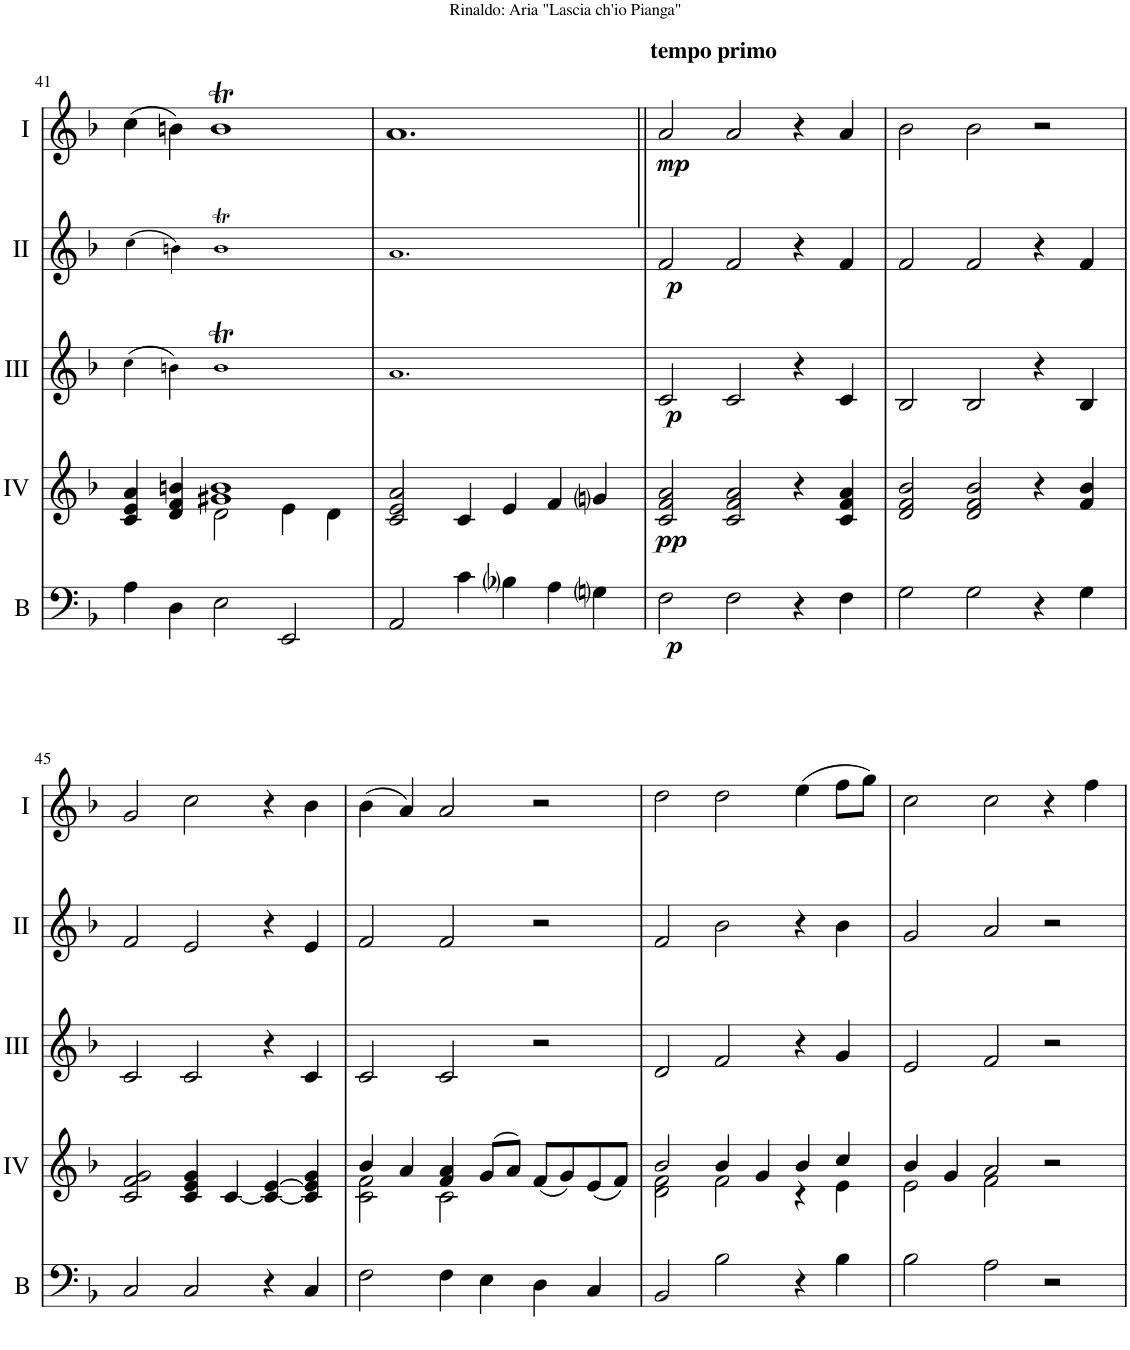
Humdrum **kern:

**kern	**dynam	**kern	**dynam	**kern	**dynam	**kern	**dynam	**kern	**dynam
*part5	*part5	*part4	*part4	*part3	*part3	*part2	*part2	*part1	*part1
*staff5	*staff5	*staff4	*staff4	*staff3	*staff3	*staff2	*staff2	*staff1	*staff1
*I"Bass	*	*I"Acc. 4	*	*I"Acc. 3	*	*I"Acc. 2	*	*I"Acc. 1	*
*I'B	*	*	*	*	*	*	*	*	*
!!LO:PB:g=z
*clefF4	*	*clefG2	*	*clefG2	*	*clefG2	*	*clefG2	*
*Trd7c12	*	*	*	*	*	*	*	*	*
*k[b-]	*	*k[b-]	*	*k[b-]	*	*k[b-]	*	*k[b-]	*
*M3/2	*	*M3/2	*	*M3/2	*	*M3/2	*	*M3/2	*
=41	=41	=41	=41	=41	=41	=41	=41	=41	=41
*	*	*^	*	*	*	*	*	*	*
4A\	.	4c/ 4e/ 4a/	2ryy	.	(4cc\	.	(4cc\	.	(4cc\	.
4D\	.	4d/ 4f/ 4bn/	.	.	4bn\)	.	4bn\)	.	4bn\)	.
2E\	.	1g#X 1b	2d\	.	1bt	.	1bt	.	1bt	.
2EE/	.	.	4e\	.	.	.	.	.	.	.
.	.	.	4d\	.	.	.	.	.	.	.
*	*	*v	*v	*	*	*	*	*	*	*
=42	=42	=42	=42	=42	=42	=42	=42	=42	=42
2AA/	.	2c/ 2e/ 2a/	.	1.a	.	1.a	.	1.a	.
4c\	.	4c/	.	.	.	.	.	.	.
4B-i\	.	4e/	.	.	.	.	.	.	.
4A\	.	4f/	.	.	.	.	.	.	.
4Gni\	.	4gni/	.	.	.	.	.	.	.
=43||	=43||	=43||	=43||	=43||	=43||	=43||	=43||	=43||	=43||
!	!	!	!	!	!	!	!	!LO:TX:a:B:t=tempo primo	!
!	!LO:DY:b	!	!LO:DY:b	!	!LO:DY:b	!	!LO:DY:b	!	!LO:DY:b
2F\	p	2c/ 2f/ 2a/	pp	2c/	p	2f/	p	2a/	mp
2F\	.	2c/ 2f/ 2a/	.	2c/	.	2f/	.	2a/	.
4r	.	4r	.	4r	.	4r	.	4r	.
4F\	.	4c/ 4f/ 4a/	.	4c/	.	4f/	.	4a/	.
=44	=44	=44	=44	=44	=44	=44	=44	=44	=44
2G\	.	2d/ 2f/ 2b-/	.	2B-/	.	2f/	.	2b-\	.
2G\	.	2d/ 2f/ 2b-/	.	2B-/	.	2f/	.	2b-\	.
4r	.	4r	.	4r	.	4r	.	2r	.
4G\	.	4f/ 4b-/	.	4B-/	.	4f/	.	.	.
!!LO:LB:g=z
=45	=45	=45	=45	=45	=45	=45	=45	=45	=45
2C/	.	2c/ 2f/ 2g/	.	2c/	.	2f/	.	2g/	.
2C/	.	4c/ 4e/ 4g/	.	2c/	.	2e/	.	2cc\	.
.	.	[4c/	.	.	.	.	.	.	.
4r	.	4c/_ [4e/	.	4r	.	4r	.	4r	.
4C/	.	4c/] 4e/] 4g/	.	4c/	.	4e/	.	4b-\	.
=46	=46	=46	=46	=46	=46	=46	=46	=46	=46
*	*	*^	*	*	*	*	*	*	*
2F\	.	4b-/	2c\ 2f\	.	2c/	.	2f/	.	(4b-\	.
.	.	4a/	.	.	.	.	.	.	4a/)	.
4F\	.	4f/ 4a/	2c\	.	2c/	.	2f/	.	2a/	.
4E\	.	(8g/L	.	.	.	.	.	.	.	.
.	.	8a/J)	.	.	.	.	.	.	.	.
4D\	.	(8f/L	2ryy	.	2r	.	2r	.	2r	.
.	.	8g/)	.	.	.	.	.	.	.	.
4C/	.	(8e/	.	.	.	.	.	.	.	.
.	.	8f/J)	.	.	.	.	.	.	.	.
=47	=47	=47	=47	=47	=47	=47	=47	=47	=47	=47
2BB-/	.	2b-/	2d\ 2f\	.	2d/	.	2f/	.	2dd\	.
2B-\	.	4b-/	2f\	.	2f/	.	2b-\	.	2dd\	.
.	.	4g/	.	.	.	.	.	.	.	.
4r	.	4b-/	4r	.	4r	.	4r	.	(4ee\	.
4B-\	.	4cc/	4e\	.	4g/	.	4b-\	.	8ff\L	.
.	.	.	.	.	.	.	.	.	8gg\J)	.
=48	=48	=48	=48	=48	=48	=48	=48	=48	=48	=48
2B-\	.	4b-/	2e\	.	2e/	.	2g/	.	2cc\	.
.	.	4g/	.	.	.	.	.	.	.	.
2A\	.	2a/	2f\	.	2f/	.	2a/	.	2cc\	.
2r	.	2r	2ryy	.	2r	.	2r	.	4r	.
.	.	.	.	.	.	.	.	.	4ff\	.
*	*	*v	*v	*	*	*	*	*	*	*
=	=	=	=	=	=	=	=	=	=
*-	*-	*-	*-	*-	*-	*-	*-	*-	*-
